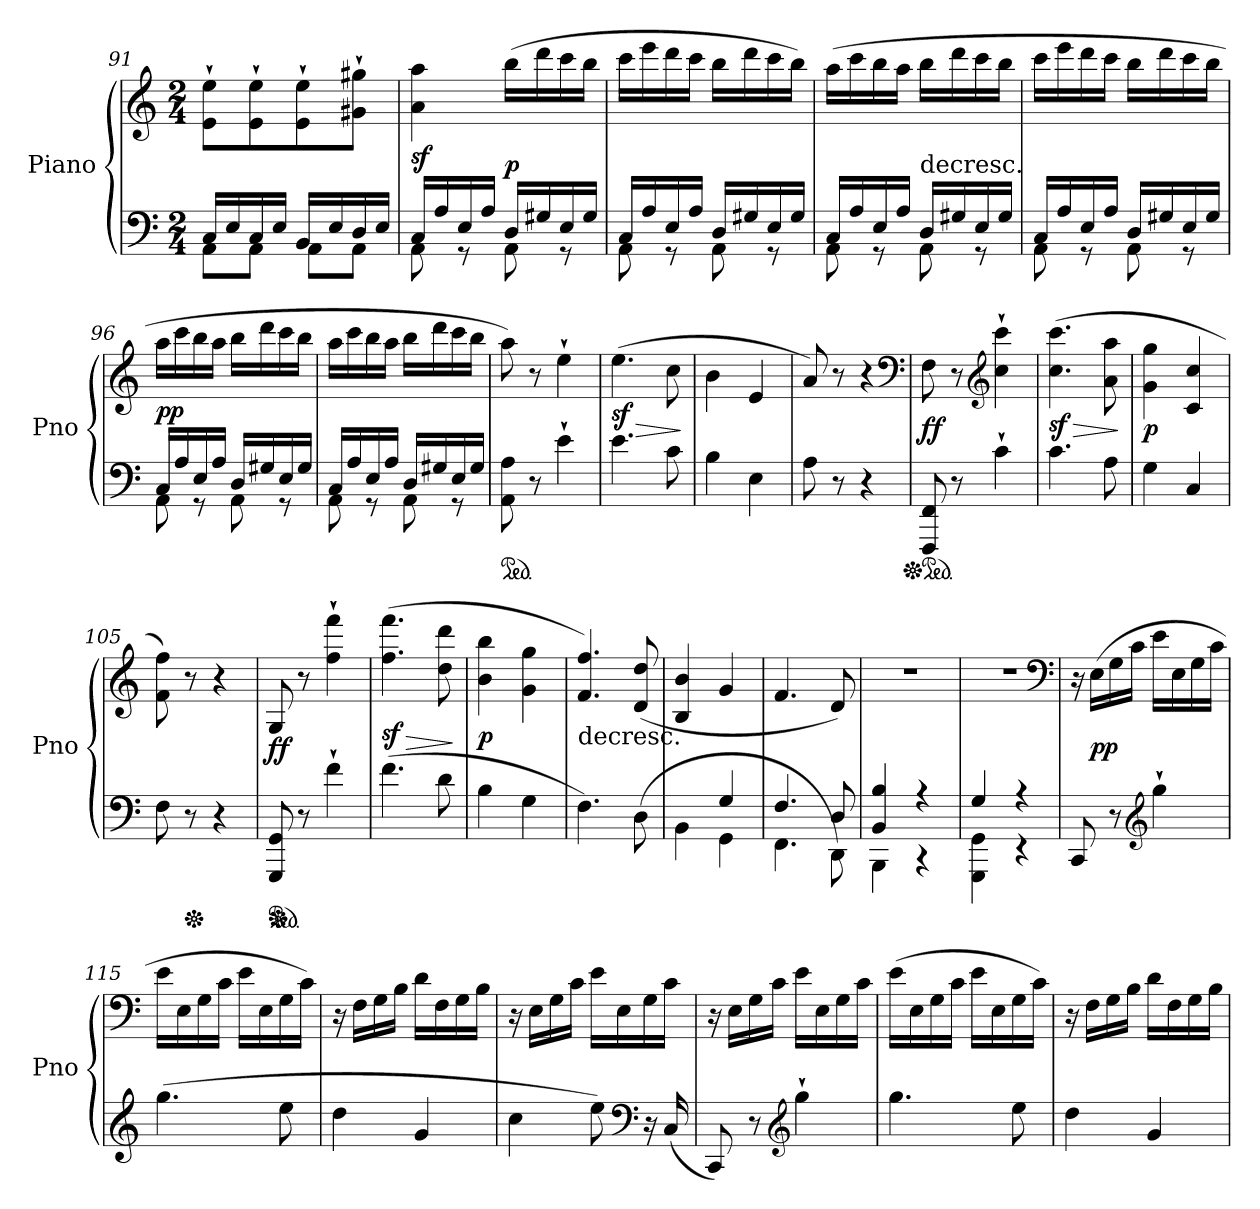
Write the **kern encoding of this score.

**kern	**kern	**dynam
*part1	*part1	*part1
*staff2	*staff1	*staff1/2
*I"Piano	*	*
*I'Pno	*	*
*clefF4	*clefG2	*
*k[]	*k[]	*
*C:	*C:	*
*M2/4	*M2/4	*
=91	=91	=91
*^	*	*
16CLL	8AAL	8e` 8ee`L	.
16E	.	.	.
16C	8AAJ	8e` 8ee`	.
16EJJ	.	.	.
16BBLL	8AAL	8e` 8ee`	.
16E	.	.	.
16D	8AAJ	8g#X` 8gg#X`J	.
16EJJ	.	.	.
=92	=92	=92	=92
16CLL	8AA	4a 4aa	sf
16A	.	.	.
16E	8rGG	.	.
16AJJ	.	.	.
16DLL	8AA	(16bbLL	p
16G#X	.	16ddd	.
16E	8rGG	16ccc	.
16G#JJ	.	16bbJJ	.
=93	=93	=93	=93
16CLL	8AA	16cccLL	.
16A	.	16eee	.
16E	8rGG	16ddd	.
16AJJ	.	16cccJJ	.
16DLL	8AA	16bbLL	.
16G#X	.	16ddd	.
16E	8rGG	16ccc	.
16G#JJ	.	16bbJJ)	.
=94	=94	=94	=94
16CLL	8AA	(16aaLL	.
16A	.	16ccc	.
16E	8rGG	16bb	.
16AJJ	.	16aaJJ	.
!	!	!LO:TX:c:t=decresc.	!
16DLL	8AA	16bbLL	.
16G#X	.	16ddd	.
16E	8rGG	16ccc	.
16G#JJ	.	16bbJJ	.
=95	=95	=95	=95
16CLL	8AA	16cccLL	.
16A	.	16eee	.
16E	8rGG	16ddd	.
16AJJ	.	16cccJJ	.
16DLL	8AA	16bbLL	.
16G#X	.	16ddd	.
16E	8rGG	16ccc	.
16G#JJ	.	16bbJJ	.
=96	=96	=96	=96
16CLL	8AA	16aaLL	pp
16A	.	16ccc	.
16E	8rGG	16bb	.
16AJJ	.	16aaJJ	.
16DLL	8AA	16bbLL	.
16G#X	.	16ddd	.
16E	8rGG	16ccc	.
16G#JJ	.	16bbJJ	.
=97	=97	=97	=97
16CLL	8AA	16aaLL	.
16A	.	16ccc	.
16E	8rGG	16bb	.
16AJJ	.	16aaJJ	.
16DLL	8AA	16bbLL	.
16G#X	.	16ddd	.
16E	8rGG	16ccc	.
16G#JJ	.	16bbJJ	.
*v	*v	*	*
=98	=98	=98
*ped	*	*
8AA 8A	8aa)	.
8r	8r	.
4e`	4ee`	.
=99	=99	=99
4.e	(4.ee	> sf
8c	8cc	.
.	.	]
=100	=100	=100
4B	4b	.
4E	4e	.
=101	=101	=101
8A	8a)	.
8r	8r	.
4r	4r	.
*	*clefF4	*
=102	=102	=102
*Xped	*	*
*ped	*	*
8FFF 8FF	8F	ff
8r	8r	.
*	*clefG2	*
4c`	4cc` 4ccc`	.
=103	=103	=103
4.c	(4.cc 4.ccc	> sf
8A	8a 8aa	.
.	.	]
=104	=104	=104
4G	4g 4gg	p
4C	4c 4cc	.
=105	=105	=105
8F	8f 8ff)	.
*Xped	*	*
8r	8r	.
4r	4r	.
=106	=106	=106
*ped	*	*
*Xped	*	*
8GGG 8GG	8G	ff
8r	8r	.
4f`	4ff` 4fff`	.
=107	=107	=107
(4.f	(4.ff 4.fff	> sf
8d	8dd 8ddd	.
.	.	]
=108	=108	=108
4B	4b 4bb	p
4G	4g 4gg	.
=109	=109	=109
!	!LO:TX:c:t=decresc.	!
4.F)	4.f/ 4.ff/)	.
(<8D	(8d 8dd	.
=110	=110	=110
*^	*	*
4ryy	4BB\	4B 4b	.
4G	4GG	4g	.
=111	=111	=111	=111
4.F	4.FF	4.f	.
8D	8DD)	8d)	.
=112	=112	=112	=112
4BB 4B	4BBB	2r	.
4r	4r	.	.
=113	=113	=113	=113
4G	4GGG 4GG	2r	.
4r	4r	.	.
*v	*v	*	*
*	*clefF4	*
=114	=114	=114
8CC	16r	.
.	(16ELL	pp
8r	16G	.
.	16cJJ	.
*clefG2	*	*
4gg`	16eLL	.
.	16E	.
.	16G	.
.	16cJJ	.
=115	=115	=115
(4.gg	16eLL	.
.	16E	.
.	16G	.
.	16cJJ	.
.	16eLL	.
.	16E	.
8ee	16G	.
.	16cJJ)	.
=116	=116	=116
4dd	16r	.
.	16FLL	.
.	16G	.
.	16BJJ	.
4g	16dLL	.
.	16F	.
.	16G	.
.	16BJJ	.
=117	=117	=117
4cc	16r	.
.	16ELL	.
.	16G	.
.	16cJJ	.
8ee)	16eLL	.
.	16E	.
*clefF4	*	*
16r	16G	.
(16C	16cJJ	.
=118	=118	=118
8CC)	16r	.
.	16ELL	.
8r	16G	.
.	16cJJ	.
*clefG2	*	*
4gg`	16eLL	.
.	16E	.
.	16G	.
.	16cJJ	.
=119	=119	=119
4.gg	(16eLL	.
.	16E	.
.	16G	.
.	16cJJ	.
.	16eLL	.
.	16E	.
8ee	16G	.
.	16cJJ)	.
=120	=120	=120
4dd	16r	.
.	16FLL	.
.	16G	.
.	16BJJ	.
4g	16dLL	.
.	16F	.
.	16G	.
.	16BJJ	.
=	=	=
*-	*-	*-
